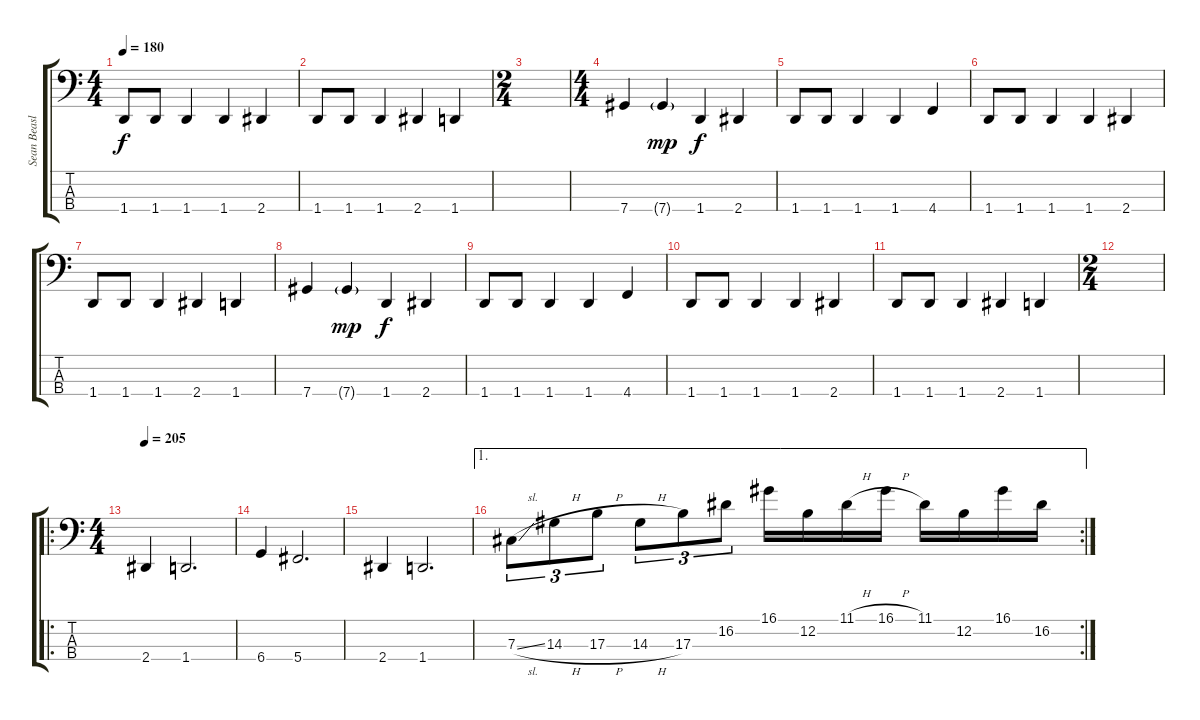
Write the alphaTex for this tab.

\track ("Sean Beasley" "Sean Beasl") {instrument electricbasspick}
\staff {score tabs}
\tuning (E2 B1 Gb1 Db1) {hide}
\ts (4 4)
\tempo 180
\clef f4
\ks c
1.4.8{dy f} 1.4.8 1.4.4 1.4.4 2.4.4 |
1.4.8 1.4.8 1.4.4 2.4.4 1.4.4 |
\ts (2 4)
|
\ts (4 4)
7.4.4 7.4{g}.4{dy mp} 1.4.4{dy f} 2.4.4 |
1.4.8 1.4.8 1.4.4 1.4.4 4.4.4 |
1.4.8 1.4.8 1.4.4 1.4.4 2.4.4 |
1.4.8 1.4.8 1.4.4 2.4.4 1.4.4 |
7.4.4 7.4{g}.4{dy mp} 1.4.4{dy f} 2.4.4 |
1.4.8 1.4.8 1.4.4 1.4.4 4.4.4 |
1.4.8 1.4.8 1.4.4 1.4.4 2.4.4 |
1.4.8 1.4.8 1.4.4 2.4.4 1.4.4 |
\ts (2 4)
|
\ro
\ts (4 4)
\tempo 205
2.4.4 1.4.2{d} |
6.4.4 5.4.2{d} |
2.4.4 1.4.2{d} |
\ae 1
\rc 2
7.3{sl}.8{tu (3 2)} 14.3{h}.8{tu (3 2)} 17.3{h}.8{tu (3 2)} 14.3{h}.8{tu (3 2)} 17.3.8{tu (3 2)} 16.2.8{tu (3 2)} 16.1.16 12.2.16 11.1{h}.16 16.1{h}.16 11.1.16 12.2.16 16.1.16 16.2.16
